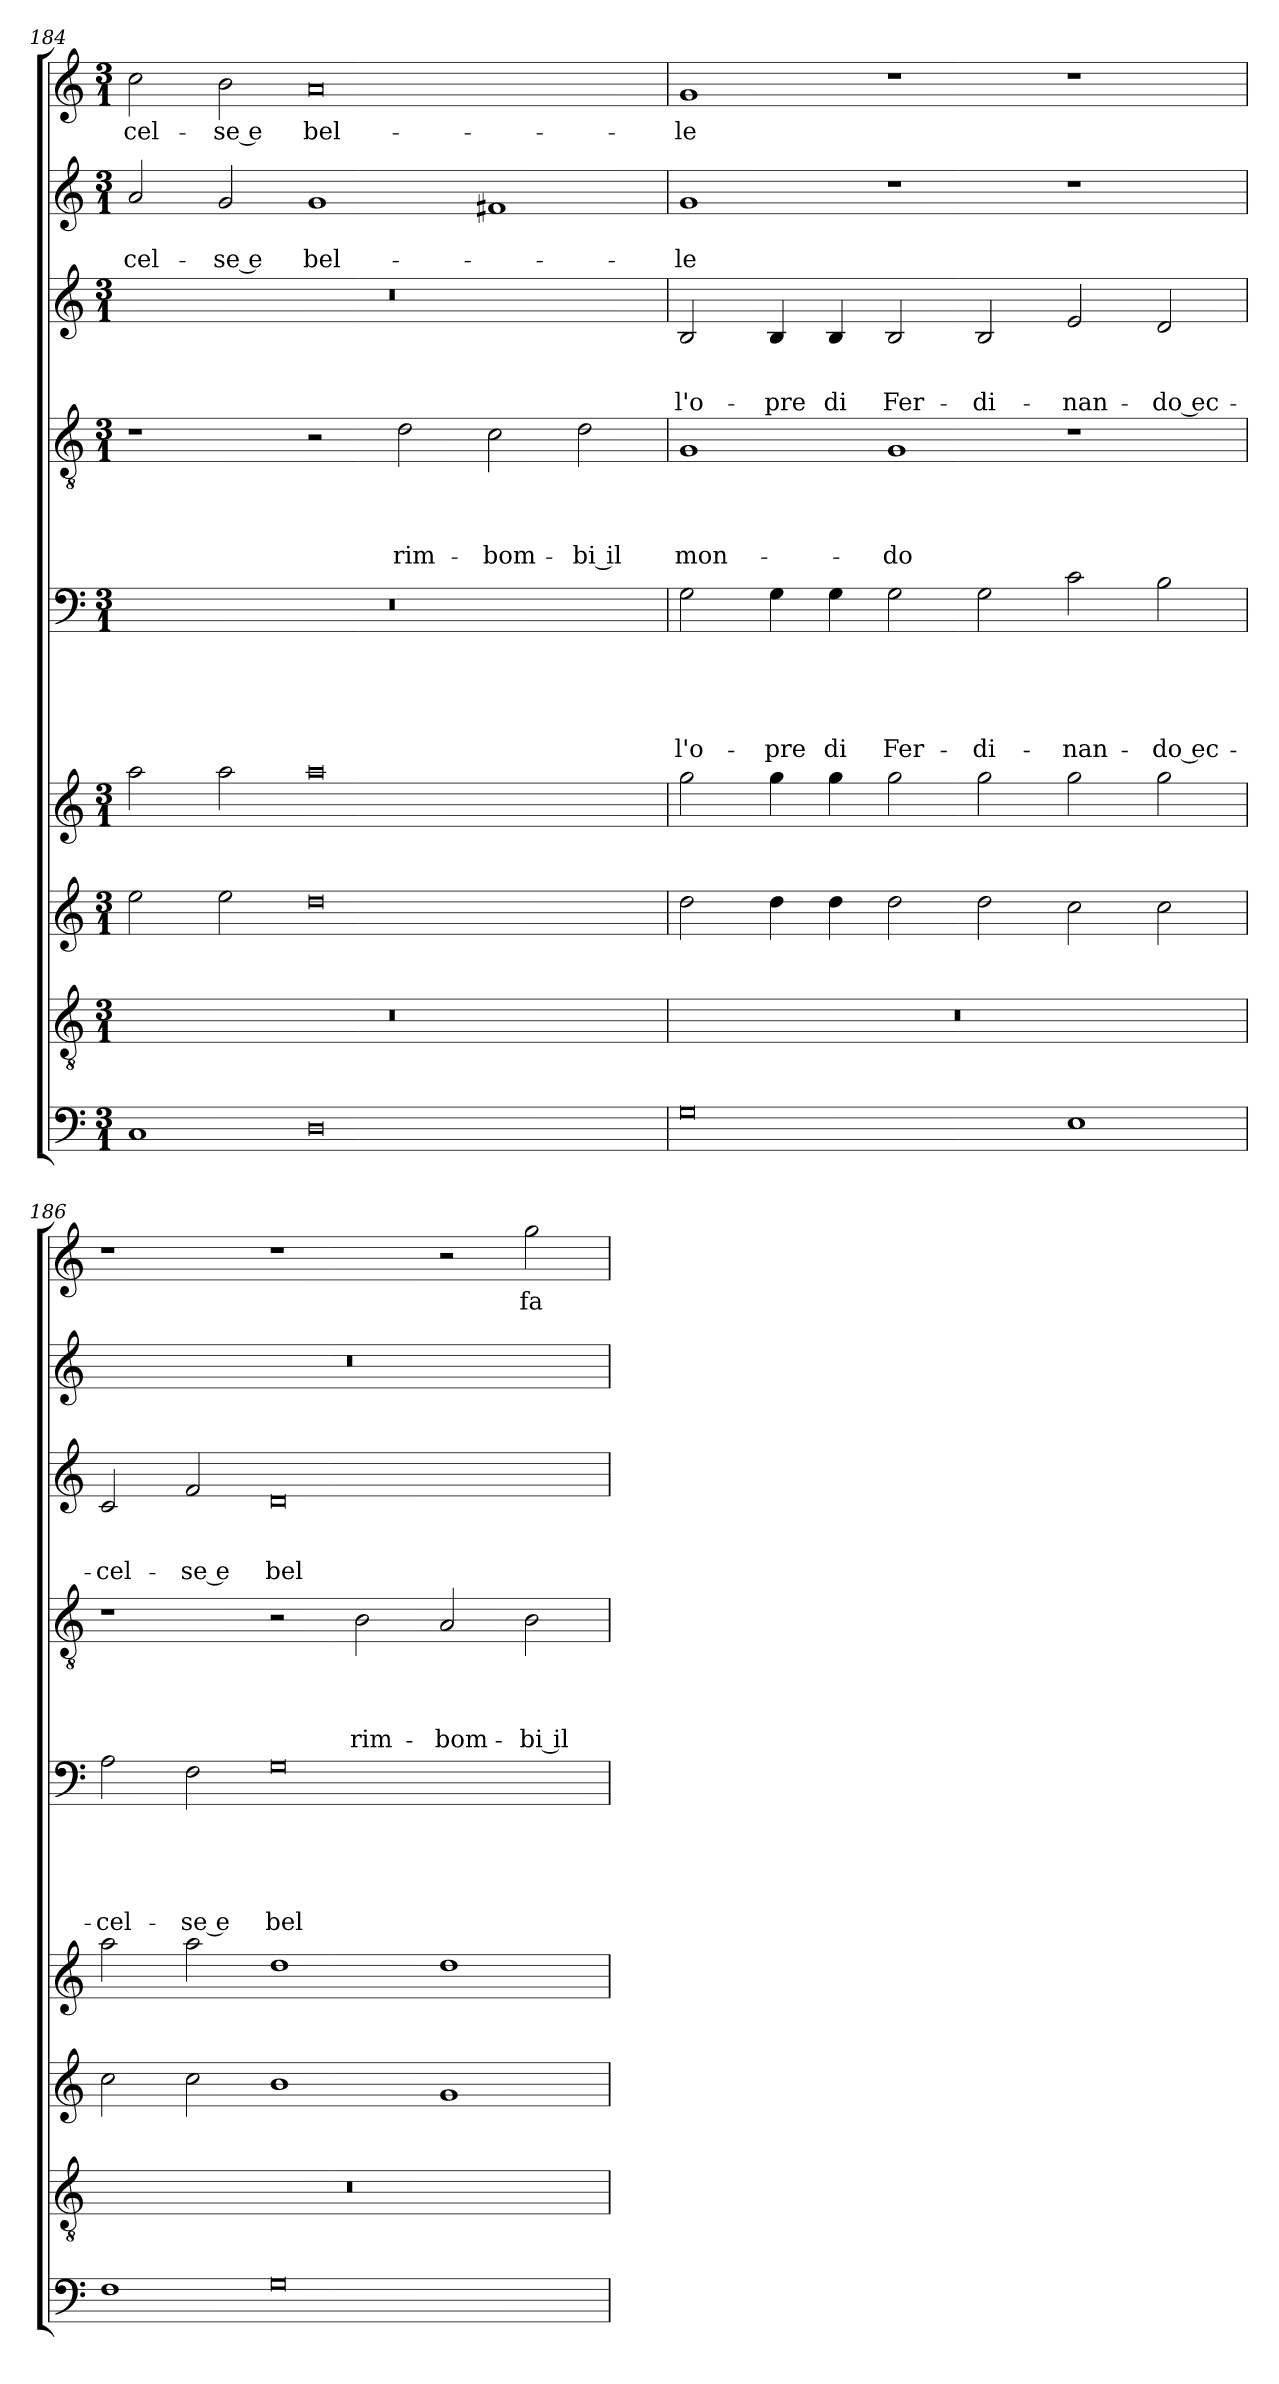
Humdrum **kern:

**kern	**kern	**kern	**kern	**kern	**text	**text	**text	**text	**text	**kern	**text	**text	**text	**text	**kern	**text	**text	**text	**kern	**text	**text	**kern	**text
*part9	*part8	*part7	*part6	*part5	*part5	*part5	*part5	*part5	*part5	*part4	*part4	*part4	*part4	*part4	*part3	*part3	*part3	*part3	*part2	*part2	*part2	*part1	*part1
*staff9	*staff8	*staff7	*staff6	*staff5	*staff5	*staff5	*staff5	*staff5	*staff5	*staff4	*staff4	*staff4	*staff4	*staff4	*staff3	*staff3	*staff3	*staff3	*staff2	*staff2	*staff2	*staff1	*staff1
!!LO:PB:g=z
*clefF4	*clefGv2	*clefG2	*clefG2	*clefF4	*	*	*	*	*	*clefGv2	*	*	*	*	*clefG2	*	*	*	*clefG2	*	*	*clefG2	*
*k[]	*k[]	*k[]	*k[]	*k[]	*	*	*	*	*	*k[]	*	*	*	*	*k[]	*	*	*	*k[]	*	*	*k[]	*
*C:	*C:	*C:	*C:	*C:	*	*	*	*	*	*C:	*	*	*	*	*C:	*	*	*	*C:	*	*	*C:	*
*M3/1	*M3/1	*M3/1	*M3/1	*M3/1	*	*	*	*	*	*M3/1	*	*	*	*	*M3/1	*	*	*	*M3/1	*	*	*M3/1	*
=184	=184	=184	=184	=184	=184	=184	=184	=184	=184	=184	=184	=184	=184	=184	=184	=184	=184	=184	=184	=184	=184	=184	=184
!	!	!	!	!	!	!	!	!	!	!	!	!	!	!	!	!	!	!	!	!	!LO:LY:b	!	!LO:LY:b
1C	0.r	2ee\	2aa\	0.r	.	.	.	.	.	1r	.	.	.	.	0.r	.	.	.	2a/	.	-cel-	2cc\	-cel-
!	!	!	!	!	!	!	!	!	!	!	!	!	!	!	!	!	!	!	!	!	!LO:LY:b	!	!LO:LY:b
.	.	2ee\	2aa\	.	.	.	.	.	.	.	.	.	.	.	.	.	.	.	2g/	.	-se e	2b\	-se e
!	!	!	!	!	!	!	!	!	!	!	!	!	!	!	!	!	!	!	!	!	!LO:LY:b	!	!LO:LY:b
0D	.	0dd	0aa	.	.	.	.	.	.	2r	.	.	.	.	.	.	.	.	1g	.	bel-	0a	bel-
!	!	!	!	!	!	!	!	!	!	!	!	!	!	!LO:LY:b	!	!	!	!	!	!	!	!	!
.	.	.	.	.	.	.	.	.	.	2d\	.	.	.	rim-	.	.	.	.	.	.	.	.	.
!	!	!	!	!	!	!	!	!	!	!	!	!	!	!LO:LY:b	!	!	!	!	!	!	!	!	!
.	.	.	.	.	.	.	.	.	.	2c\	.	.	.	-bom-	.	.	.	.	1f#X	.	.	.	.
!	!	!	!	!	!	!	!	!	!	!	!	!	!	!LO:LY:b	!	!	!	!	!	!	!	!	!
.	.	.	.	.	.	.	.	.	.	2d\	.	.	.	-bi il	.	.	.	.	.	.	.	.	.
=185	=185	=185	=185	=185	=185	=185	=185	=185	=185	=185	=185	=185	=185	=185	=185	=185	=185	=185	=185	=185	=185	=185	=185
!	!	!	!	!	!	!	!	!	!LO:LY:b	!	!	!	!	!LO:LY:b	!	!	!	!LO:LY:b	!	!	!LO:LY:b	!	!LO:LY:b
0G	0.r	2dd\	2gg\	2G\	.	.	.	.	l'o-	1G	.	.	.	mon-	2B/	.	.	l'o-	1g	.	-le	1g	-le
!	!	!	!	!	!	!	!	!	!LO:LY:b	!	!	!	!	!	!	!	!	!LO:LY:b	!	!	!	!	!
.	.	4dd\	4gg\	4G\	.	.	.	.	-pre	.	.	.	.	.	4B/	.	.	-pre	.	.	.	.	.
!	!	!	!	!	!	!	!	!	!LO:LY:b	!	!	!	!	!	!	!	!	!LO:LY:b	!	!	!	!	!
.	.	4dd\	4gg\	4G\	.	.	.	.	di	.	.	.	.	.	4B/	.	.	di	.	.	.	.	.
!	!	!	!	!	!	!	!	!	!LO:LY:b	!	!	!	!	!LO:LY:b	!	!	!	!LO:LY:b	!	!	!	!	!
.	.	2dd\	2gg\	2G\	.	.	.	.	Fer-	1G	.	.	.	-do	2B/	.	.	Fer-	1r	.	.	1r	.
!	!	!	!	!	!	!	!	!	!LO:LY:b	!	!	!	!	!	!	!	!	!LO:LY:b	!	!	!	!	!
.	.	2dd\	2gg\	2G\	.	.	.	.	-di-	.	.	.	.	.	2B/	.	.	-di-	.	.	.	.	.
!	!	!	!	!	!	!	!	!	!LO:LY:b	!	!	!	!	!	!	!	!	!LO:LY:b	!	!	!	!	!
1E	.	2cc\	2gg\	2c\	.	.	.	.	-nan-	1r	.	.	.	.	2e/	.	.	-nan-	1r	.	.	1r	.
!	!	!	!	!	!	!	!	!	!LO:LY:b	!	!	!	!	!	!	!	!	!LO:LY:b	!	!	!	!	!
.	.	2cc\	2gg\	2B\	.	.	.	.	-do ec-	.	.	.	.	.	2d/	.	.	-do ec-	.	.	.	.	.
=186	=186	=186	=186	=186	=186	=186	=186	=186	=186	=186	=186	=186	=186	=186	=186	=186	=186	=186	=186	=186	=186	=186	=186
!	!	!	!	!	!	!	!	!	!LO:LY:b	!	!	!	!	!	!	!	!	!LO:LY:b	!	!	!	!	!
1F	0.r	2cc\	2aa\	2A\	.	.	.	.	-cel-	1r	.	.	.	.	2c/	.	.	-cel-	0.r	.	.	1r	.
!	!	!	!	!	!	!	!	!	!LO:LY:b	!	!	!	!	!	!	!	!	!LO:LY:b	!	!	!	!	!
.	.	2cc\	2aa\	2F\	.	.	.	.	-se e	.	.	.	.	.	2f/	.	.	-se e	.	.	.	.	.
!	!	!	!	!	!	!	!	!	!LO:LY:b	!	!	!	!	!	!	!	!	!LO:LY:b	!	!	!	!	!
0G	.	1b	1dd	0G	.	.	.	.	bel-	2r	.	.	.	.	0d	.	.	bel-	.	.	.	1r	.
!	!	!	!	!	!	!	!	!	!	!	!	!	!	!LO:LY:b	!	!	!	!	!	!	!	!	!
.	.	.	.	.	.	.	.	.	.	2B\	.	.	.	rim-	.	.	.	.	.	.	.	.	.
!	!	!	!	!	!	!	!	!	!	!	!	!	!	!LO:LY:b	!	!	!	!	!	!	!	!	!
.	.	1g	1dd	.	.	.	.	.	.	2A/	.	.	.	-bom-	.	.	.	.	.	.	.	2r	.
!	!	!	!	!	!	!	!	!	!	!	!	!	!	!LO:LY:b	!	!	!	!	!	!	!	!	!LO:LY:b
.	.	.	.	.	.	.	.	.	.	2B\	.	.	.	-bi il	.	.	.	.	.	.	.	2gg\	fa-
=	=	=	=	=	=	=	=	=	=	=	=	=	=	=	=	=	=	=	=	=	=	=	=
*-	*-	*-	*-	*-	*-	*-	*-	*-	*-	*-	*-	*-	*-	*-	*-	*-	*-	*-	*-	*-	*-	*-	*-
